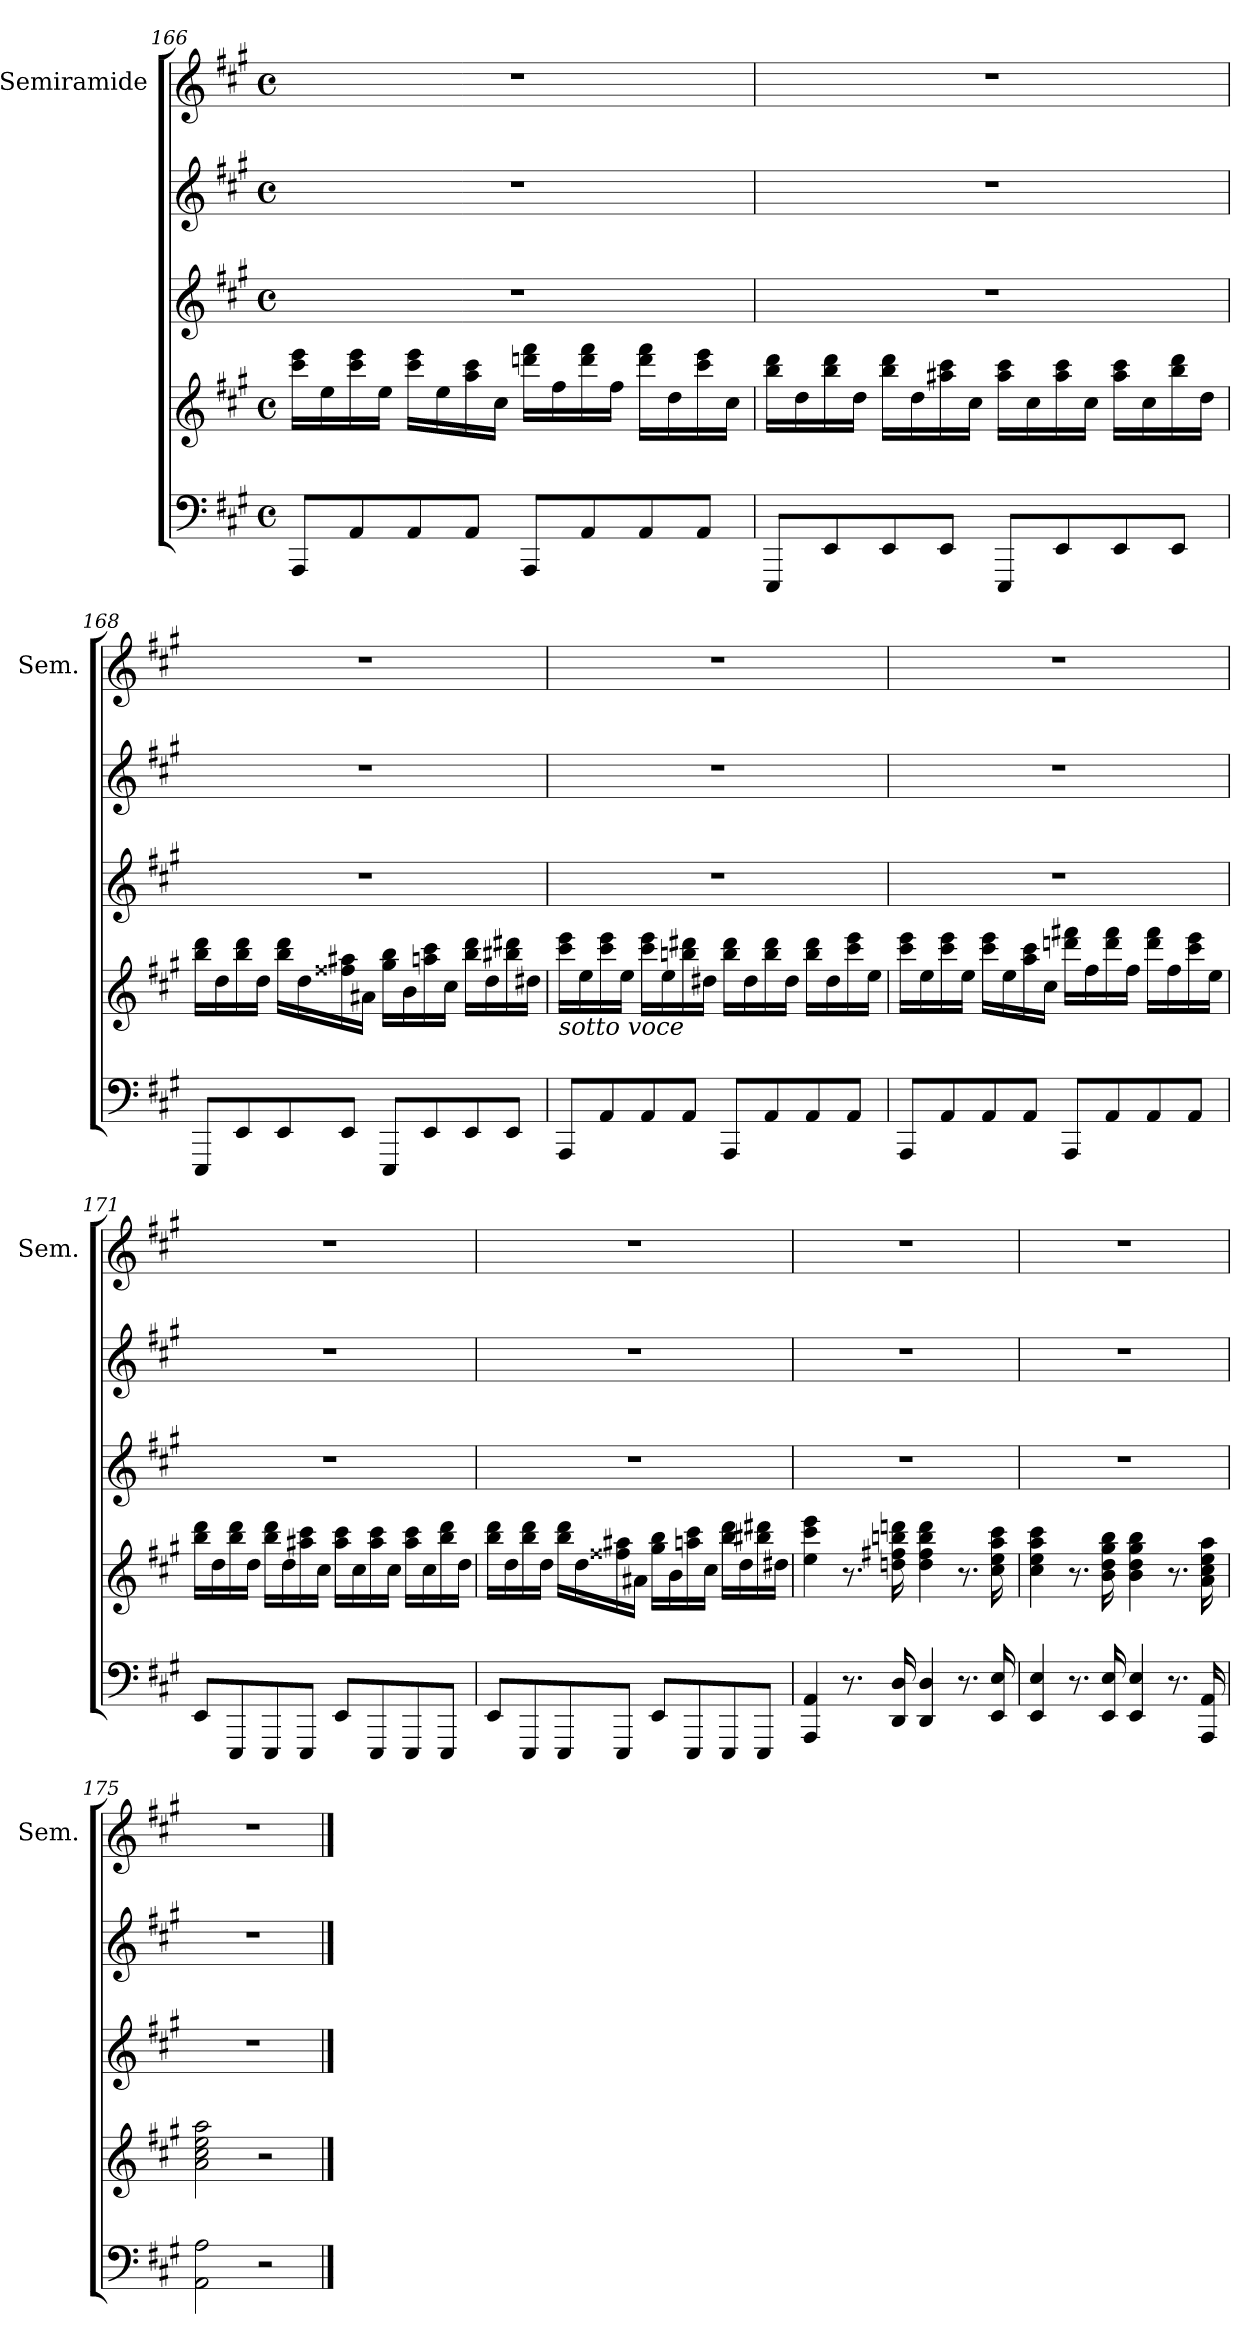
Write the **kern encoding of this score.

**kern	**kern	**kern	**kern	**kern
*part4	*part4	*part3	*part2	*part1
*staff5	*staff4	*staff3	*staff2	*staff1
*	*	*	*	*I"Semiramide
*	*	*	*	*I'Sem.
!!LO:LB:g=z
*clefF4	*clefG2	*clefG2	*clefG2	*clefG2
*k[f#c#g#]	*k[f#c#g#]	*k[f#c#g#]	*k[f#c#g#]	*k[f#c#g#]
*A:	*A:	*A:	*A:	*A:
*M4/4	*M4/4	*M4/4	*M4/4	*M4/4
*met(c)	*met(c)	*met(c)	*met(c)	*met(c)
=166	=166	=166	=166	=166
8AAA/L	16ccc#\ 16eee\LL	1r	1r	1r
.	16ee\	.	.	.
8AA/	16ccc#\ 16eee\	.	.	.
.	16ee\JJ	.	.	.
8AA/	16ccc#\ 16eee\LL	.	.	.
.	16ee\	.	.	.
8AA/J	16aa\ 16ccc#\	.	.	.
.	16cc#\JJ	.	.	.
8AAA/L	16dddn\ 16fff#\LL	.	.	.
.	16ff#\	.	.	.
8AA/	16ddd\ 16fff#\	.	.	.
.	16ff#\JJ	.	.	.
8AA/	16ddd\ 16fff#\LL	.	.	.
.	16dd\	.	.	.
8AA/J	16ccc#\ 16eee\	.	.	.
.	16cc#\JJ	.	.	.
=167	=167	=167	=167	=167
8EEE/L	16bb\ 16ddd\LL	1r	1r	1r
.	16dd\	.	.	.
8EE/	16bb\ 16ddd\	.	.	.
.	16dd\JJ	.	.	.
8EE/	16bb\ 16ddd\LL	.	.	.
.	16dd\	.	.	.
8EE/J	16aa#X\ 16ccc#\	.	.	.
.	16cc#\JJ	.	.	.
8EEE/L	16aa#\ 16ccc#\LL	.	.	.
.	16cc#\	.	.	.
8EE/	16aa#\ 16ccc#\	.	.	.
.	16cc#\JJ	.	.	.
8EE/	16aa#\ 16ccc#\LL	.	.	.
.	16cc#\	.	.	.
8EE/J	16bb\ 16ddd\	.	.	.
.	16dd\JJ	.	.	.
=168	=168	=168	=168	=168
8EEE/L	16bb\ 16ddd\LL	1r	1r	1r
.	16dd\	.	.	.
8EE/	16bb\ 16ddd\	.	.	.
.	16dd\JJ	.	.	.
8EE/	16bb\ 16ddd\LL	.	.	.
.	16dd\	.	.	.
8EE/J	16ff##X\ 16aa#X\	.	.	.
.	16a#X\JJ	.	.	.
8EEE/L	16gg#\ 16bb\LL	.	.	.
.	16b\	.	.	.
8EE/	16aan\ 16ccc#\	.	.	.
.	16cc#\JJ	.	.	.
8EE/	16bb\ 16ddd\LL	.	.	.
.	16dd\	.	.	.
8EE/J	16bb#X\ 16ddd#X\	.	.	.
.	16dd#X\JJ	.	.	.
!!LO:LB:g=z
=169	=169	=169	=169	=169
!	!LO:TX:b:i:t=sotto voce	!	!	!
8AAA/L	16ccc#\ 16eee\LL	1r	1r	1r
.	16ee\	.	.	.
8AA/	16ccc#\ 16eee\	.	.	.
.	16ee\JJ	.	.	.
8AA/	16ccc#\ 16eee\LL	.	.	.
.	16ee\	.	.	.
8AA/J	16bbn\ 16ddd#X\	.	.	.
.	16dd#X\JJ	.	.	.
8AAA/L	16bb\ 16ddd#\LL	.	.	.
.	16dd#\	.	.	.
8AA/	16bb\ 16ddd#\	.	.	.
.	16dd#\JJ	.	.	.
8AA/	16bb\ 16ddd#\LL	.	.	.
.	16dd#\	.	.	.
8AA/J	16ccc#\ 16eee\	.	.	.
.	16ee\JJ	.	.	.
=170	=170	=170	=170	=170
8AAA/L	16ccc#\ 16eee\LL	1r	1r	1r
.	16ee\	.	.	.
8AA/	16ccc#\ 16eee\	.	.	.
.	16ee\JJ	.	.	.
8AA/	16ccc#\ 16eee\LL	.	.	.
.	16ee\	.	.	.
8AA/J	16aa\ 16ccc#\	.	.	.
.	16cc#\JJ	.	.	.
8AAA/L	16dddn\ 16fff#X\LL	.	.	.
.	16ff#\	.	.	.
8AA/	16ddd\ 16fff#\	.	.	.
.	16ff#\JJ	.	.	.
8AA/	16ddd\ 16fff#\LL	.	.	.
.	16ff#\	.	.	.
8AA/J	16ccc#\ 16eee\	.	.	.
.	16ee\JJ	.	.	.
=171	=171	=171	=171	=171
8EE/L	16bb\ 16ddd\LL	1r	1r	1r
.	16dd\	.	.	.
8EEE/	16bb\ 16ddd\	.	.	.
.	16dd\JJ	.	.	.
8EEE/	16bb\ 16ddd\LL	.	.	.
.	16dd\	.	.	.
8EEE/J	16aa#X\ 16ccc#\	.	.	.
.	16cc#\JJ	.	.	.
8EE/L	16aa#\ 16ccc#\LL	.	.	.
.	16cc#\	.	.	.
8EEE/	16aa#\ 16ccc#\	.	.	.
.	16cc#\JJ	.	.	.
8EEE/	16aa#\ 16ccc#\LL	.	.	.
.	16cc#\	.	.	.
8EEE/J	16bb\ 16ddd\	.	.	.
.	16dd\JJ	.	.	.
!!LO:LB:g=z
=172	=172	=172	=172	=172
8EE/L	16bb\ 16ddd\LL	1r	1r	1r
.	16dd\	.	.	.
8EEE/	16bb\ 16ddd\	.	.	.
.	16dd\JJ	.	.	.
8EEE/	16bb\ 16ddd\LL	.	.	.
.	16dd\	.	.	.
8EEE/J	16ff##X\ 16aa#X\	.	.	.
.	16a#X\JJ	.	.	.
8EE/L	16gg#\ 16bb\LL	.	.	.
.	16b\	.	.	.
8EEE/	16aan\ 16ccc#\	.	.	.
.	16cc#\JJ	.	.	.
8EEE/	16bb\ 16ddd\LL	.	.	.
.	16dd\	.	.	.
8EEE/J	16bb#X\ 16ddd#X\	.	.	.
.	16dd#X\JJ	.	.	.
=173	=173	=173	=173	=173
4AAA/ 4AA/	4ee\ 4ccc#\ 4eee\	1r	1r	1r
8.r	8.r	.	.	.
16DD/ 16D/	16ddn\ 16ff#X\ 16bbn\ 16dddn\	.	.	.
4DD/ 4D/	4dd\ 4ff#\ 4bb\ 4ddd\	.	.	.
8.r	8.r	.	.	.
16EE/ 16E/	16cc#\ 16ee\ 16aa\ 16ccc#\	.	.	.
=174	=174	=174	=174	=174
4EE/ 4E/	4cc#\ 4ee\ 4aa\ 4ccc#\	1r	1r	1r
8.r	8.r	.	.	.
16EE/ 16E/	16b\ 16dd\ 16gg#\ 16bb\	.	.	.
4EE/ 4E/	4b\ 4dd\ 4gg#\ 4bb\	.	.	.
8.r	8.r	.	.	.
16AAA/ 16AA/	16a\ 16cc#\ 16ee\ 16aa\	.	.	.
=175	=175	=175	=175	=175
2AA\ 2A\	2a\ 2cc#\ 2ee\ 2aa\	1r	1r	1r
2r	2r	.	.	.
==	==	==	==	==
*-	*-	*-	*-	*-
